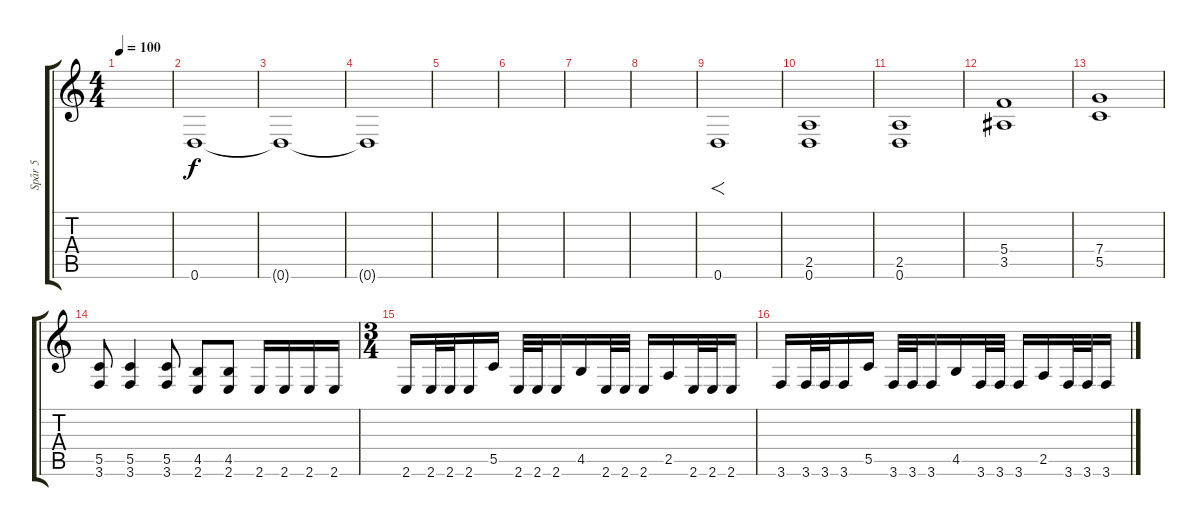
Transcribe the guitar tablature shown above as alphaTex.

\track ("Spår 5" "Spår 5") {solo instrument distortionguitar}
\staff {score tabs}
\tuning (D4 A3 F3 C3 G2 D2) {hide}
\ts (4 4)
\tempo 100
\clef g2
\ks c
|
0.6{t}.1 |
0.6{t}.1 |
0.6{t}.1 |
|
|
|
|
0.6.1{f} |
(2.5 0.6).1 |
(2.5 0.6).1 |
(5.4 3.5).1 |
(7.4 5.5).1 |
(5.5 3.6).8 (5.5 3.6).4 (5.5 3.6).8 (4.5 2.6).8 (4.5 2.6).8 2.6.16 2.6.16 2.6.16 2.6.16 |
\ts (3 4)
2.6.16 2.6.32 2.6.32 2.6.16 5.5.16 2.6.32 2.6.32 2.6.16 4.5.16 2.6.32 2.6.32 2.6.16 2.5.16 2.6.32 2.6.32 2.6.16 |
3.6.16 3.6.32 3.6.32 3.6.16 5.5.16 3.6.32 3.6.32 3.6.16 4.5.16 3.6.32 3.6.32 3.6.16 2.5.16 3.6.32 3.6.32 3.6.16
